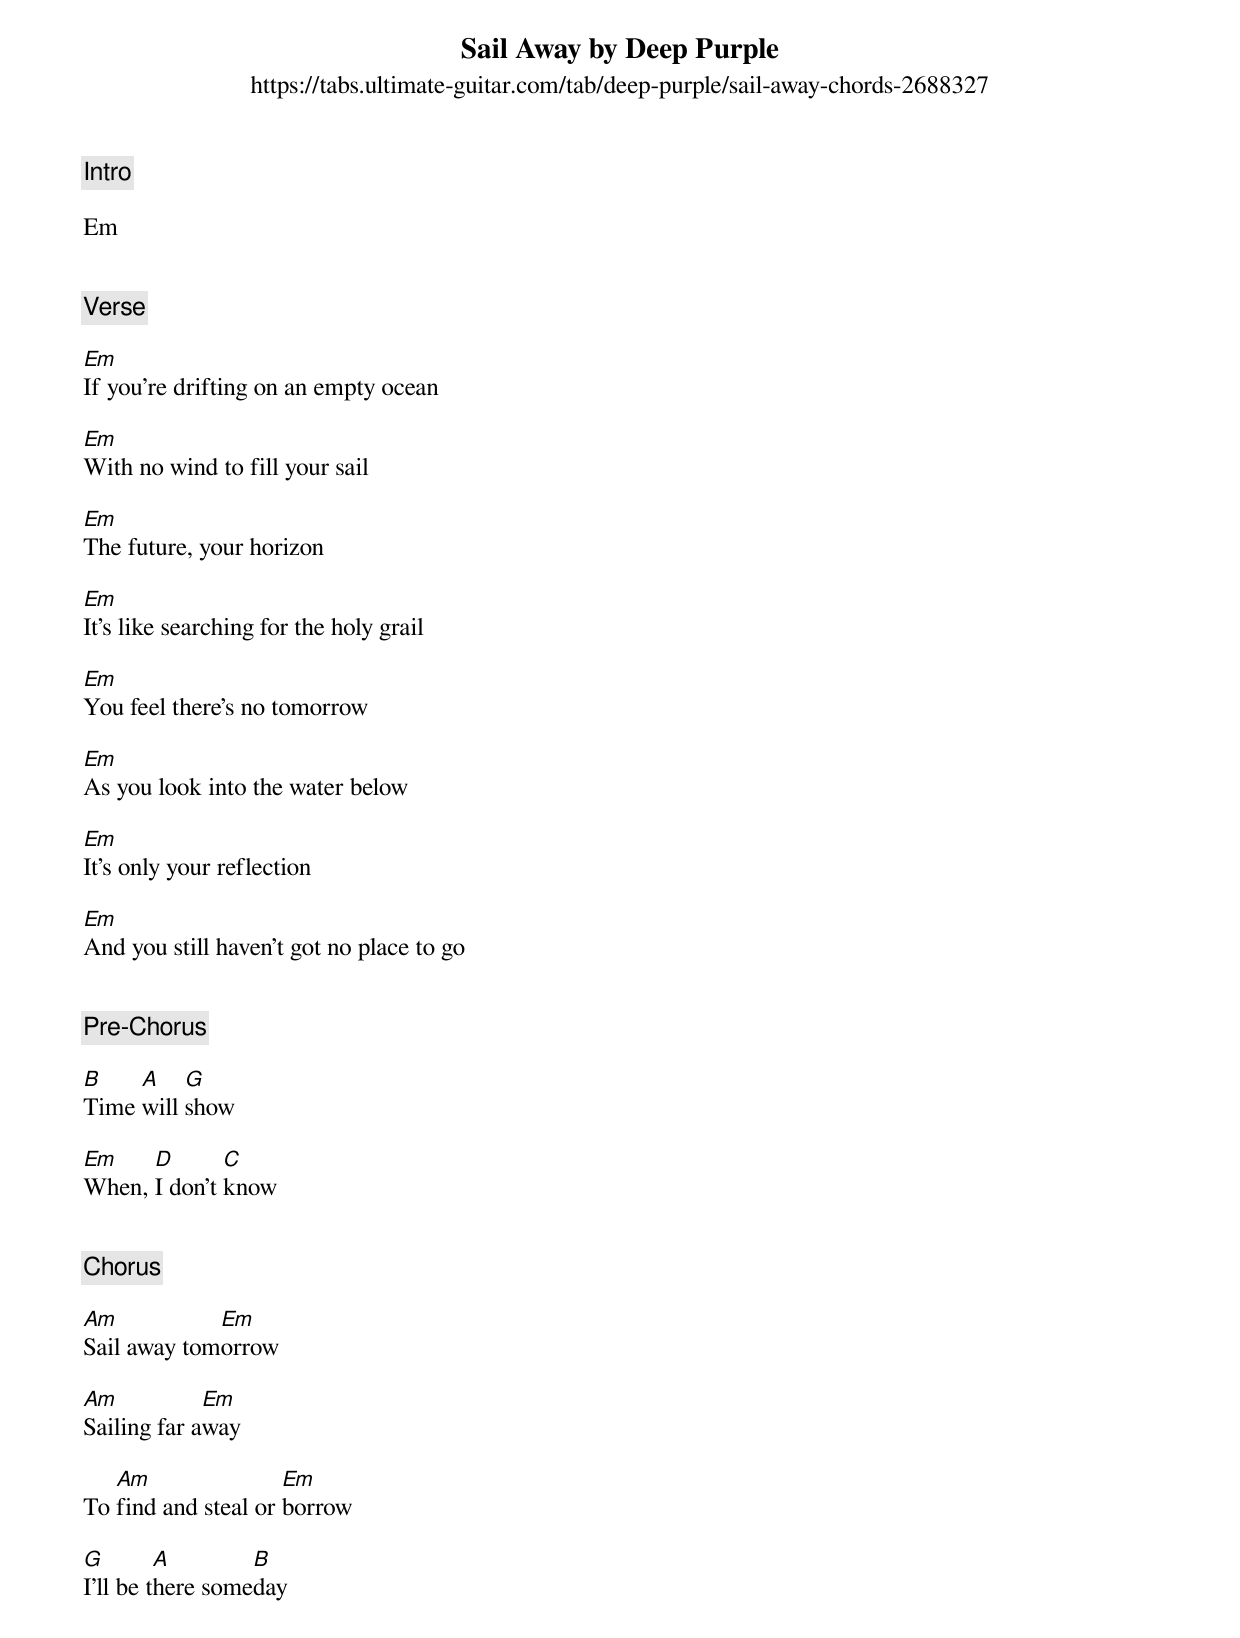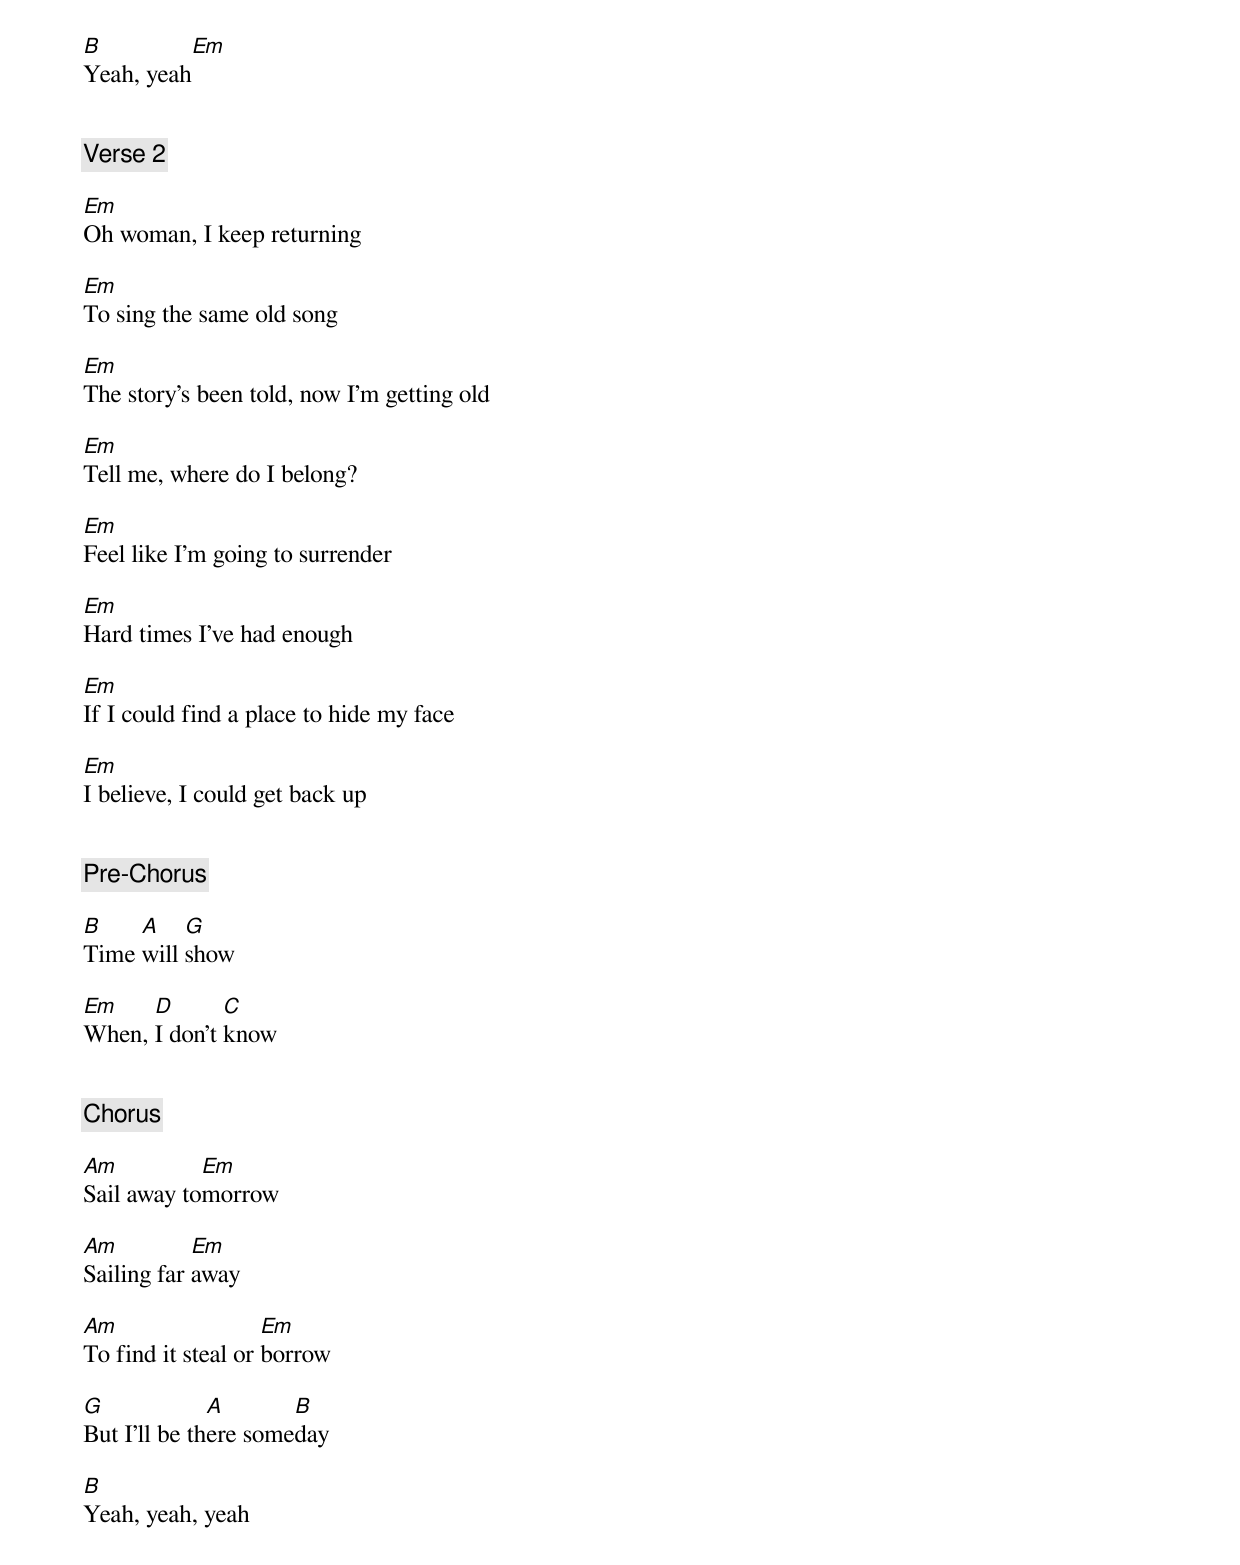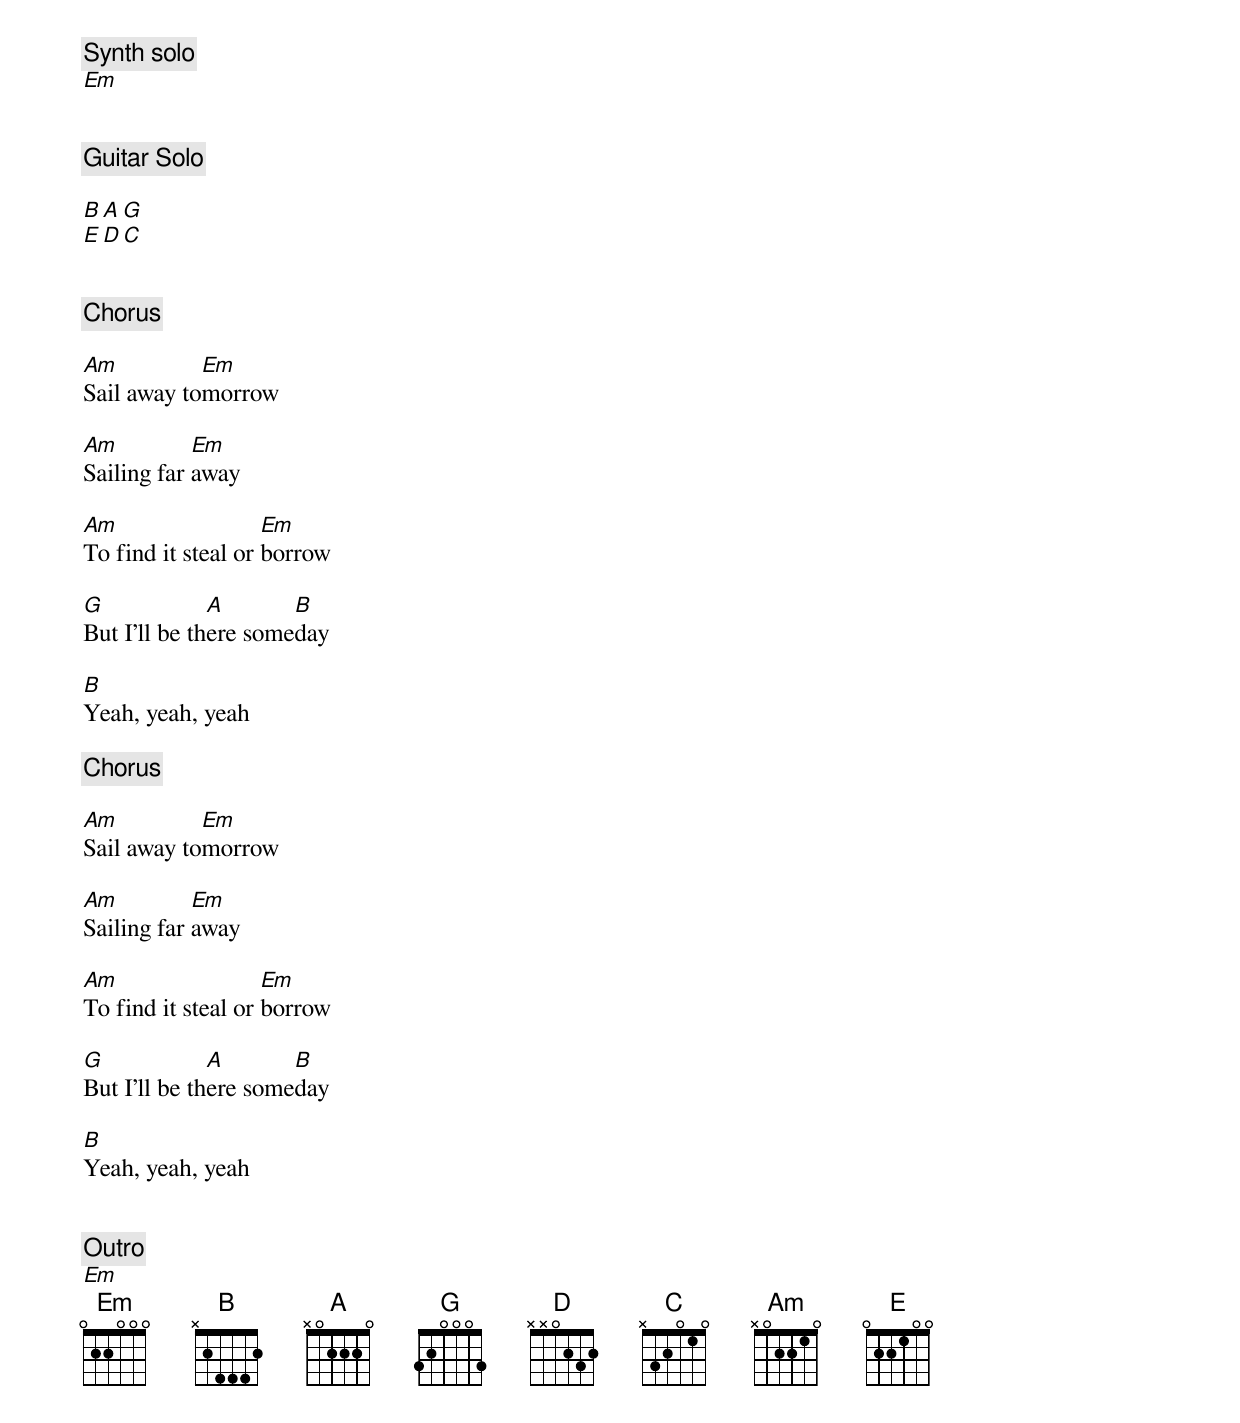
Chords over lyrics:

Sail Away by Deep Purple
https://tabs.ultimate-guitar.com/tab/deep-purple/sail-away-chords-2688327

[Intro]

Em


[Verse]

Em
If you're drifting on an empty ocean

Em
With no wind to fill your sail

Em
The future, your horizon

Em
It's like searching for the holy grail

Em
You feel there's no tomorrow

Em
As you look into the water below

Em
It's only your reflection

Em
And you still haven't got no place to go


[Pre-Chorus]

B    A    G
Time will show

Em    D       C
When, I don't know


[Chorus]

Am           Em
Sail away tomorrow

Am           Em
Sailing far away

   Am                Em
To find and steal or borrow

G        A        B
I'll be there someday

B          Em
Yeah, yeah


[Verse 2]

Em
Oh woman, I keep returning

Em
To sing the same old song

Em
The story's been told, now I'm getting old

Em
Tell me, where do I belong?

Em
Feel like I'm going to surrender

Em
Hard times I've had enough

Em
If I could find a place to hide my face

Em
I believe, I could get back up


[Pre-Chorus]

B    A    G
Time will show

Em    D       C
When, I don't know


[Chorus]

Am          Em
Sail away tomorrow

Am          Em
Sailing far away

Am                  Em
To find it steal or borrow

G             A       B
But I'll be there someday

B
Yeah, yeah, yeah

[Synth solo]
Em


[Guitar Solo]

B A G
E D C


[Chorus]

Am          Em
Sail away tomorrow

Am          Em
Sailing far away

Am                  Em
To find it steal or borrow

G             A       B
But I'll be there someday

B
Yeah, yeah, yeah

[Chorus]

Am          Em
Sail away tomorrow

Am          Em
Sailing far away

Am                  Em
To find it steal or borrow

G             A       B
But I'll be there someday

B
Yeah, yeah, yeah


[Outro]
Em
